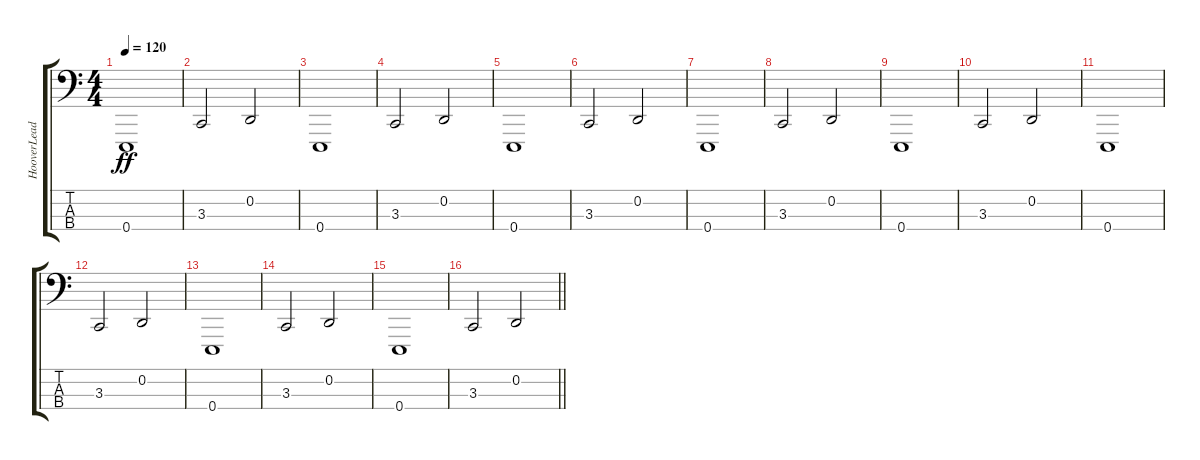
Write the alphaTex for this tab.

\track ("HooverLead" "HooverLead") {instrument lead2sawtooth}
\staff {score tabs}
\tuning (G2 D2 A1 E1 Db-1) {hide}
\ts (4 4)
\tempo 120
\clef f4
\ks c
0.4.1{dy ff} |
3.3.2 0.2.2 |
0.4.1 |
3.3.2 0.2.2 |
0.4.1 |
3.3.2 0.2.2 |
0.4.1 |
3.3.2 0.2.2 |
0.4.1 |
3.3.2 0.2.2 |
0.4.1 |
3.3.2 0.2.2 |
0.4.1 |
3.3.2 0.2.2 |
0.4.1 |
\barLineRight lightlight
3.3.2 0.2.2
